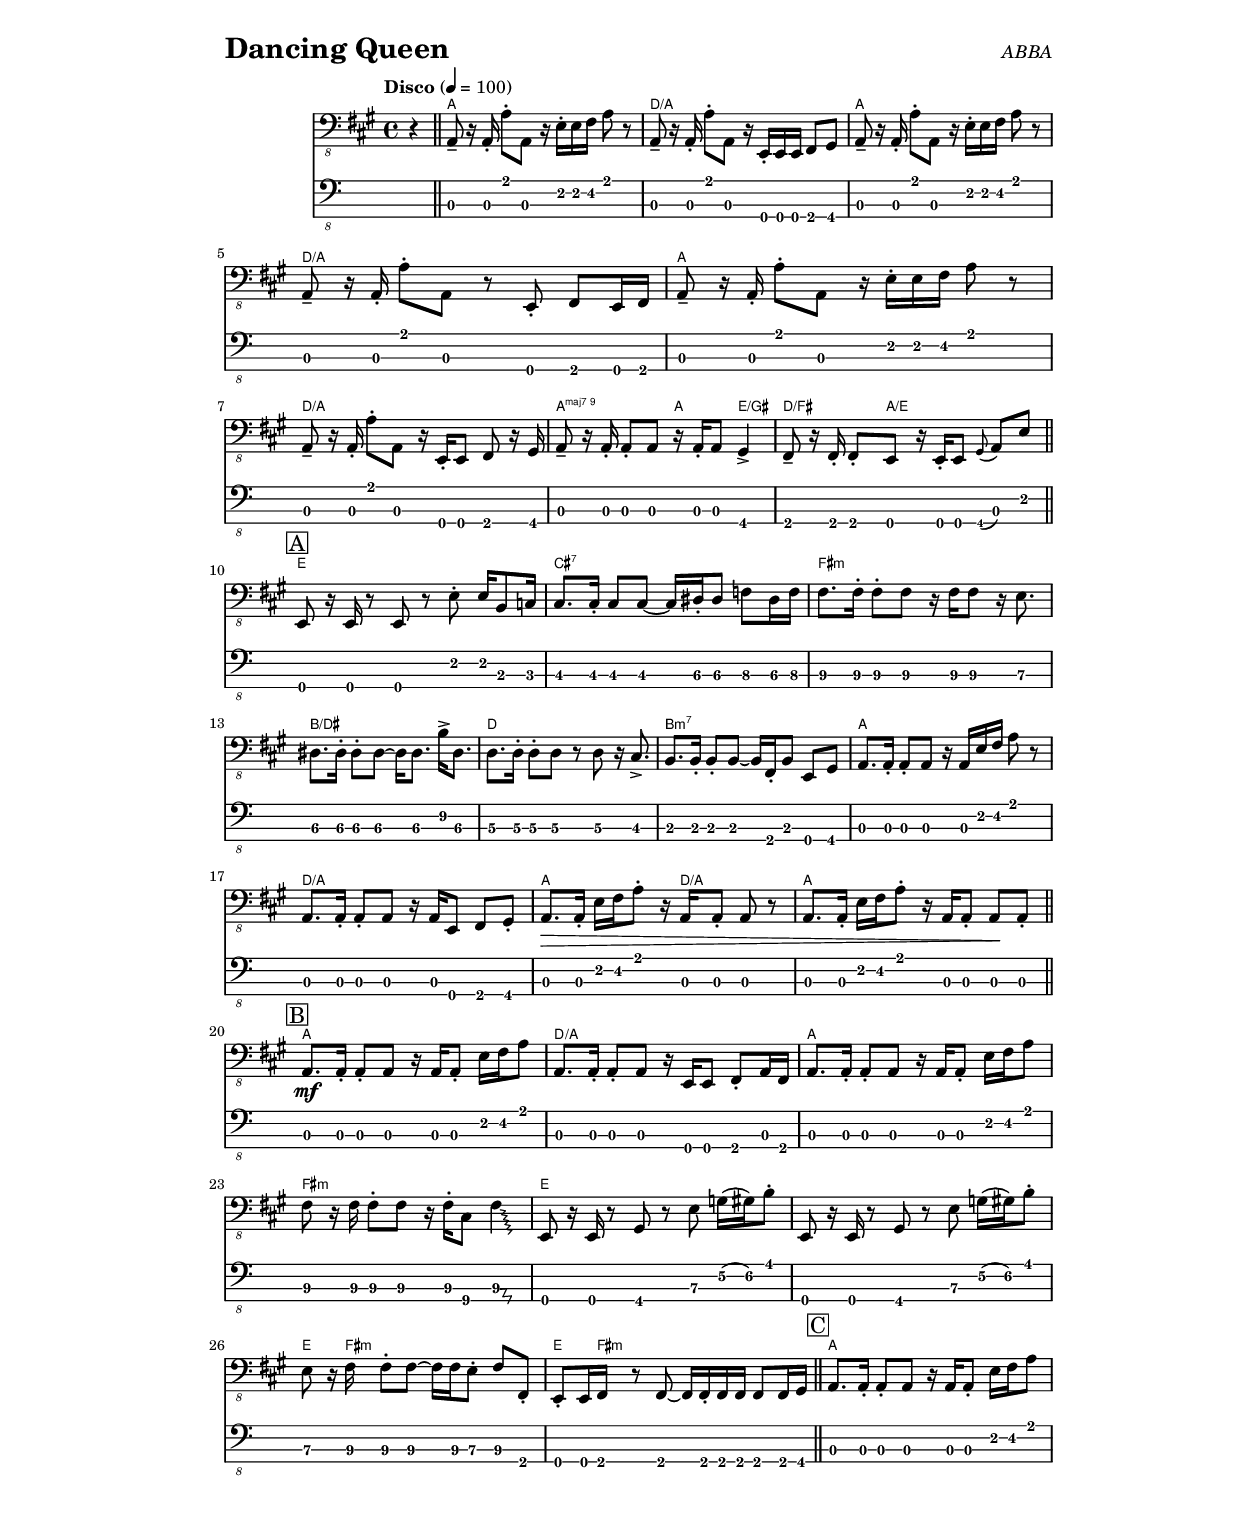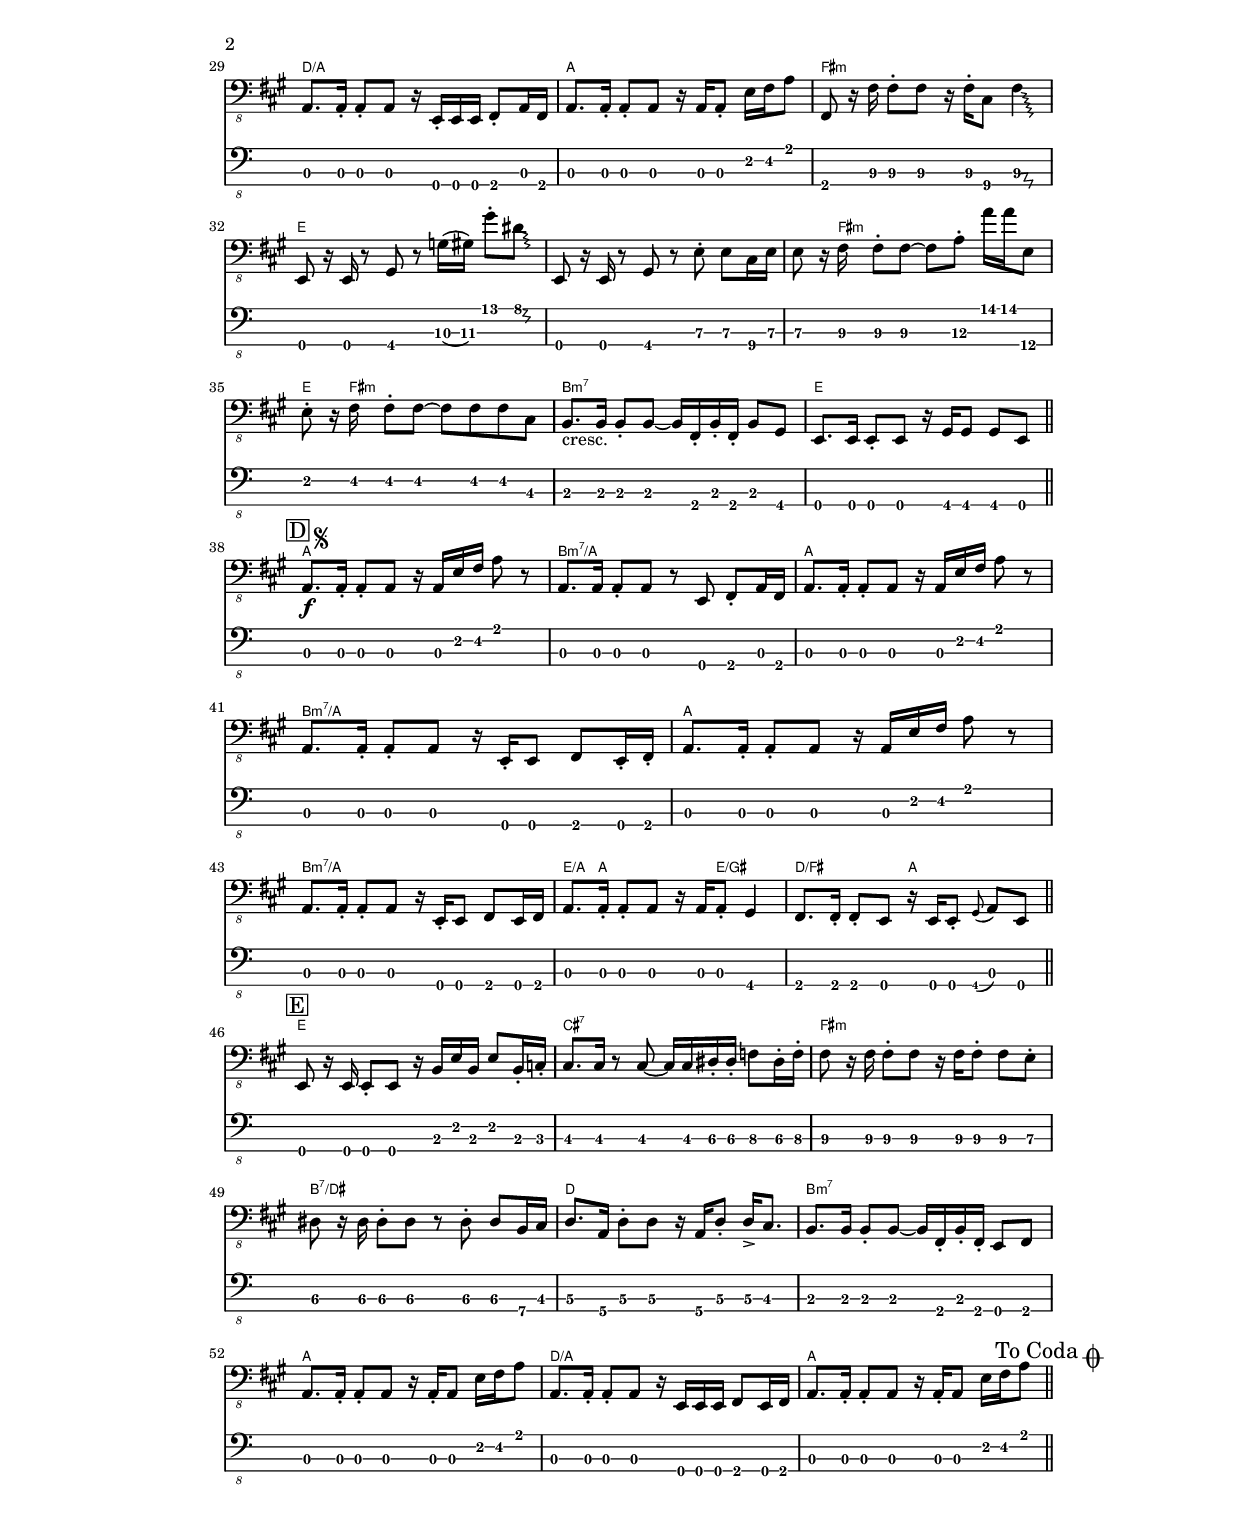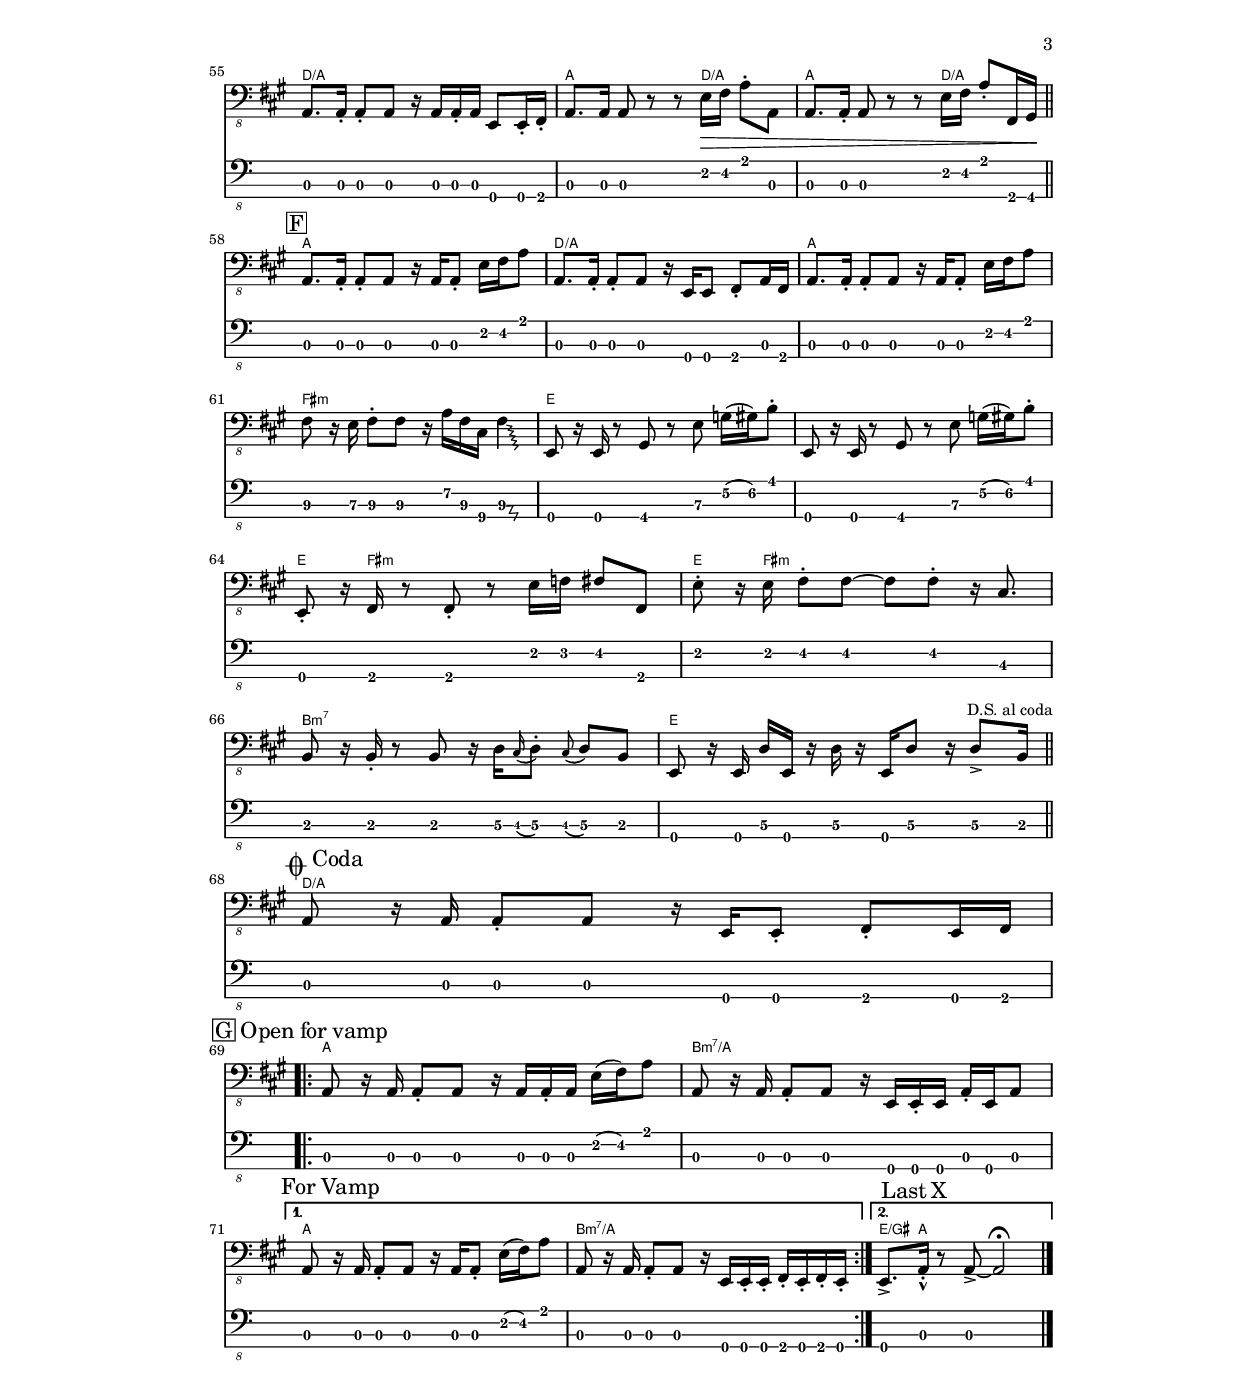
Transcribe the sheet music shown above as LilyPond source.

% LilyBin

\version "2.18.0"
\include "english.ly"
DSfine = {
  \once \override Score.RehearsalMark #'break-visibility = #'#(#t #t #f)
  \mark \markup { \small "D.S. al fine" }
}

DS = {
  \once \override Score.RehearsalMark #'break-visibility = #'#(#t #t #f)
  \mark \markup { \small "D.S." }
}

DCfine = {
  \once \override Score.RehearsalMark #'break-visibility = #'#(#t #t #f)
  \mark \markup { \small "D.C. al fine" }
}

DCcoda = {
  \once \override Score.RehearsalMark #'break-visibility = #'#(#t #t #f)
  \mark \markup { \small "D.C. al coda" }
}

DScoda = {
  \once \override Score.RehearsalMark #'break-visibility = #'#(#t #t #f)
  \mark \markup { \small "D.S. al coda" }
}

Fine = {
  \once \override Score.RehearsalMark #'break-visibility = #'#(#t #t #f)
  \mark \markup { \small \italic "fine" }
}

GotoCoda = {
  \once \override Score.RehearsalMark #'break-visibility = #'#(#t #t #f)
  \mark \markup { "To Coda" \musicglyph #"scripts.coda" }
}

Coda = {
  \once \override Score.RehearsalMark #'break-visibility = #'#(#f #t #t)
  \mark \markup { \musicglyph #"scripts.coda" "Coda" }
}

Segno = {
  \once \override Score.RehearsalMark #'break-visibility = #'#(#f #t #t)
  \mark \markup { \small \musicglyph #"scripts.segno" }
}
	


\header {
  piece = \markup { \fontsize #4 \bold "Dancing Queen" }
  opus = \markup { \italic "ABBA" }
}

\paper { 
  left-margin = 1.5 \in	
  right-margin = 1.25 \in
  top-margin = 1.0 \in
  bottom-margin = 1.0 \in
}

#(set-global-staff-size 15.5)
		
cbreak = { 
  \break
} 
sbreak = { \break }


global = {
  \time 4/4
  \tempo "Disco" 4 = 100
  \override Glissando.style = #'zigzag
}

my_notes = \relative c, {
  \clef "bass_8"
  \key a \major
	
  \partial 4 r4 \bar "||"
  \set Score.currentBarNumber = #2
  
  %% 2
  a8-- r16 a16-. a'8-. a,8 r16 e'16-. e fs a8 r8 | 
  a,8-- r16 a16-. a'8-. a,8 r16 e16-. e e fs8 gs |
  a8-- r16 a16-. a'8-. a,8 r16 e'16-. e fs a8 r8 | 
  
  %% 5 
  \cbreak
  a,8-- r16 a16-. a'8-. a,8 r8 e8-. fs e16 fs16 |
  a8-- r16 a16-. a'8-. a,8 r16 e'16-. e fs a8 r8 |
  
  %% 7
  \cbreak
  a,8-- r16 a16-. a'8-. a, r16 e16-. e8 fs8 r16 gs16 |
  a8-- r16 a16-. a8-. a r16 a16-. a8 gs4-> |
  fs8-- r16 fs16-. fs8-. e r16 e16-. e8 \grace gs (a8) e'8 \bar "||"
  
  %% 10
  \sbreak
  \mark \markup { \box A }
  e,8 r16 e16 r8 e8 r8 e'8-. e16 b8 c16 | 
  cs8. cs16-. cs8 cs8~ cs16 ds16-.\3 ds8\3 f8\3 ds16\3 f16\3 |
  fs8.\3 fs16-.\3 fs8-.\3 fs8\3 r16 fs16\3 fs8\3 r16 e8.\3 | 
  
  %% 13
  \cbreak
  ds8.\3 ds16-.\3 ds8-.\3 ds8~\3 ds16 ds8.\3 b'16->\2 ds,8.\3 |
  d8.\3 d16-.\3 d8-.\3 d8\3 r8 d8\3 r16 cs8.->\3 |
  b8. b16-. b8-. b8~ b16 fs-. b8 e,8 gs |
  a8. a16-. a8-. a8 r16 a16 e'16 fs16 a8 r8 |
  
  %% 17
  \cbreak
  a,8. a16-. a8-. a8 r16 a16 e8 fs gs-. |
  a8. \> a16-. e'16 fs16 a8-. r16 a,16 a8-. a r8 |
  a8. a16-. e'16 fs16 a8-. r16 a,16 a8-. a \! a-. \bar "||"
  
  %% 20
  \sbreak
  \mark \markup { \box B }
  a8. \mf a16-. a8-. a8 r16 a16 a8-. e'16 fs a8 |
  a,8. a16-. a8-. a8 r16 e16 e8 fs8-. a16 fs |
  a8. a16-. a8-. a8 r16 a16 a8-. e'16 fs a8 |
  
  %% 23
  \cbreak
  fs8\3 r16 fs\3 fs8-.\3 fs\3 r16 fs-.\3 cs8\4 \afterGrace fs4\3 \glissando { \hideNotes e, \unHideNotes } |
  e8 r16 e16 r8 gs8 r8 e'8\3 g16\2 (gs\2) b8-.\1 |
  e,,8 r16 e16 r8 gs8 r8 e'8\3 g16\2 (gs\2) b8-.\1 |
  
  %% 26
  e,8\3 r16 fs16\3 fs8-.\3 fs8\3 ~ fs16\3 fs\3 e8-.\3 fs8\3 fs,8-. |
  e-. e16 fs r8 fs8 ~ fs16 fs-. fs fs fs8 fs16 gs \bar "||"
  
  %%\sbreak
  \mark \markup { \box C }
  a8. a16-. a8-. a8 r16 a16 a8-. e'16 fs a8 |
  
  %% 29
  \sbreak
  a,8. a16-. a8-. a8 r16 e16-. e e fs8-. a16 fs | 
  a8. a16-. a8-. a8 r16 a16 a8-. e'16 fs a8 |
  fs,8 r16 fs'16\3 fs8-.\3 fs\3 r16 fs16-.\3 cs8\4 \afterGrace fs4\3 \glissando { \hideNotes e, \unHideNotes } |
  
  %% 32
  \cbreak
  e8 r16 e16 r8 gs8 r8 g'16\3 (gs\3) gs'8-. \afterGrace ds8 \glissando { \hideNotes e, \unHideNotes } |
  e,8 r16 e16 r8 gs8 r8 e'8-.\3 e8\3 cs16\4 e16\3 | e8\3 r16 fs\3 fs8-.\3 fs8\3 ~ fs8\3 a8-.\3 a'16 a e,8\4 |
  
  %% 35
  e8-. r16 fs fs8-. fs8 ~ fs fs fs cs |
  b8.-"cresc." b16 b8-. b8 ~ b16 fs-. b-. fs-. b8 gs |
  e8. e16 e8-. e r16 gs16 gs8 gs e8 \bar "||"
  
  %% 38
  \sbreak
  \mark \markup { \box D \small \musicglyph #"scripts.segno" }
  a8. \f a16-. a8-. a8 r16 a16 e'16 fs a8 r8 |
  a,8. a16  a8-. a8 r8 e8 fs-. a16 fs |
  a8. a16-. a8-. a8 r16 a16 e'16 fs a8 r8 |
  
  %% 41
  \cbreak
  a,8. a16-. a8-. a8 r16 e16-. e8 fs e16-. fs-. | 
  a8. a16-. a8-. a8 r16 a16 e'16 fs a8 r8 |
  
  %% 43
  \cbreak
  a,8. a16-. a8-. a8 r16 e16-. e8 fs e16 fs | 
  a8. a16-. a8-. a8 r16 a16 a8-. gs4 |
  fs8. fs16-. fs8-. e r16 e16 e8-. \grace gs (a8) e8 \bar "||"
  
  %% 46
  \sbreak
  \mark \markup { \box E }
  e8 r16 e16 e8-. e r16 b'16 e b e8 b16-. c-. |
  cs8. cs16 r8 cs8 ~ cs16 cs16 ds16-.\3 ds-.\3 f8\3 ds16-.\3 f-.\3 |
  fs8\3 r16 fs16\3 fs8-.\3 fs\3 r16 fs16\3 fs8-.\3 fs8\3 e8-.\3 |
  
  %% 49
  \cbreak
  ds8\3 r16 ds16\3 ds8-.\3 ds\3 r ds-.\3 ds\3 b16\4 cs |
  d8.\3 a16\4 d8-.\3 d\3 r16 a16\4 d8-.\3 d16->\3 cs8.\3 |
  b8. b16 b8-. b8 ~ b16 fs-. b-. fs-. e8 fs |
  
  %% 52
  \cbreak
  a8. a16-. a8-. a r16 a16-. a8 e'16 fs a8 |
  a,8. a16-. a8-. a r16 e16 e e fs8 e16 fs |
  a8. a16-. a8-. a r16 a16-. a8 e'16 fs a8 \GotoCoda \bar "||"
  
  %% 55
  a,8. a16-. a8-. a8 r16 a16 a-. a e8 e16-. fs-.  |
  a8. a16 a8 r8 r8 e'16 \> fs a8-. a,8 |
  a8. a16-. a8 r8 r8 e'16 fs a8-. fs,16 gs \! \bar "||"
  
  %% 58
  \sbreak
  \mark \markup { \box F }
  a8. a16-. a8-. a8 r16 a16 a8-. e'16 fs a8 | 
  a,8. a16-. a8-. a8 r16 e16 e8 fs8-. a16 fs |
  a8. a16-. a8-. a8 r16 a16 a8-. e'16 fs a8 | 
  
  %% 61
  \cbreak
  fs8\3 r16 e\3 fs8-.\3 fs\3 r16 a16\2 fs\3 cs\4 \afterGrace fs4\3 \glissando { \hideNotes e, \unHideNotes } |
  e8 r16 e16 r8 gs8 r8 e'8\3 g16\2 (gs\2) b8-.\1 |
  e,,8 r16 e16 r8 gs8 r8 e'8\3 g16\2 (gs\2) b8-.\1 |
  
  %% 64
  \cbreak
  e,,8-. r16 fs16 r8 fs8-. r8 e'16 f fs8 fs, |
  e'8-. r16 e16 fs8-. fs ~ fs fs-. r16 cs8. |
  
  %% 66
  \cbreak
  b8 r16 b16-. r8 b8 r16 d16\3 \grace cs\3 (d8-.\3) \grace cs\3 (d8\3) b |
  e,8 r16 e16 d'16\3 e, r16 d'16\3 r16 e,16 d'8\3 r16 d8->\3 \DScoda b16 \bar "||"
  
  %% 68
  \sbreak
  \Coda
  a8 r16 a16 a8-. a8 r16 e16 e8-. fs-. e16 fs % \bar "||"
  
  %% 69
  \sbreak
  \mark \markup { \box G Open for vamp }
  \repeat volta 2 {
    a8 r16 a16 a8-. a8 r16 a16 a-. a e'16 (fs) a8 | 
    a,8 r16 a16 a8-. a8 r16 e16 e-. e a-. e a8 |
  } \alternative {
      %% 71
     {
       a8 \mark \markup { For Vamp} r16 a16 a8-. a8 r16 a16 a8-. e'16 (fs) a8 |
       a,8 r16 a16 a8-. a8 r16 e16 e-. e-. fs-. e-. fs-. e-. |
     }
     {
       e8.->  \mark \markup { Last X } a16-^-. r8 a8-> ~ a2 \fermata \bar "|."
     }
  }
  
  
}

my_chords = \chordmode {
  \set majorSevenSymbol = \markup { maj7 }
 
  s4 |
  
  %% 2
  a1 | d/a | a | d/a | a | 
  
  %% 7
  d1/a | a2:maj9 a4 e/gs |
  d4/fs~ d8/fs a8/e~ a2/e |
  
  %% 10
  e1 | cs:7 | fs:min
  
  %% 13
  b1/ds | d | b:min7 | a |
  
  %% 17
  d1/a | a2~ a16 d16/a ~ d4/a ~ d8/a | a1 |
  
  %% 20
  a1 | d/a | a |


  %% 23
  fs1:min | e | e |
  
  %% 26
  e8. fs16:min ~ fs2.:min |
  e8. fs16:min ~ fs2.:min |
  a1 |
  
  %% 29
  d1/a | a | fs:min |
  
  %% 32
  e1 | e | e8. fs16:min ~ fs2.:min |
  
  %% 35
  e8. fs16:min ~ fs2.:min | b1:min7 | e |
  
  %% 38
  a1 | b:min7/a | a |
  
  %% 41
  b1:min7/a | a |
  
  % 43
  b1:min7/a | e8./a a16 ~ a4. e/gs | d2/fs a |
  
  %% 46
  e1 | cs:7 | fs:min |
  
  %% 49
  b1:7/ds | d | b:min7 |
  
  %% 52
  a1 | d/a | a |
  
  %% 55
  d1/a | a2 ~ a8 d4./a | a2 ~ a8 d4./a | 
  
  %% 58
  a1 | d/a | a |
  
  %% 61
  fs1:min | e | e 
   
  %% 64
  e8. fs16:min ~ fs2.:min
  e8. fs16:min ~ fs2.:min

  %% 66
  b1:min7 | e
  
  %% 68
  d1/a
  
  %% 69
  a1 | b:min7/a |
  
  %% 71
  a1 | b:min7/a | e8./gs a16 s8 a8 ~ a2 |
}

ticktock = \drummode {
}


my_music = <<
  \new ChordNames {
    \set ChordNames.midiInstrument = "percussive organ"
    \set ChordNames.midiMaximumVolume = #0.4
    \set chordChanges = ##t
    \global
    \my_chords
  }
  \new Staff {
    \set Staff.midiInstrument = #"electric bass (finger)"
    \set Staff.midiMinimumVolume = #0.7
    \set Staff.midiMaximumVolume = #0.95
    \global
    \my_notes
  }
  \tag #'scoreOnly
  \new TabStaff
    \with { stringTunings = #bass-tuning } 
  { 
    %%\set TabStaff.minimumFret = #1
    %%\set TabStaff.restrainOpenStrings = ##t
    \global
    \my_notes
  }
  \tag #'midiOnly
  \new DrumStaff = TickTock <<
    \new DrumVoice = "ticktock" {
      \set DrumStaff.instrumentName = "TickTock"
      \set DrumStaff.midiMaximumVolume = #0.7
      \global
      \ticktock
    }
  >>
>>
  
\score {
  \removeWithTag #'midiOnly \my_music
  \layout {
    \context {
      \Score
        \override StringNumber #'stencil = ##f
        \override ChordName.font-size = -2
    }
  }
}

\score {
  \removeWithTag #'scoreOnly \unfoldRepeats \my_music
  \midi {}
}
